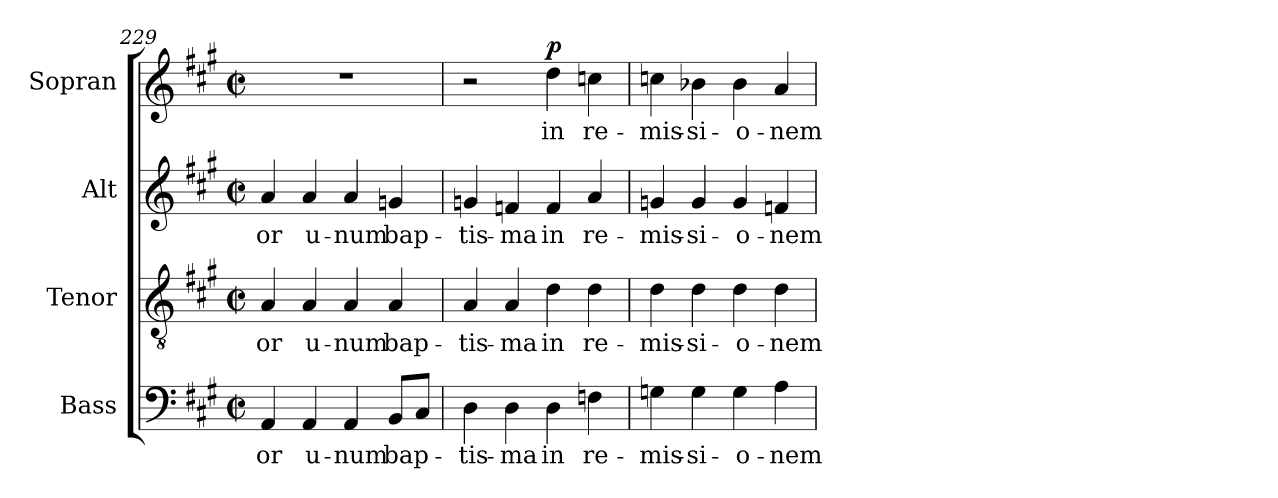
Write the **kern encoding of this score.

**kern	**text	**kern	**text	**kern	**text	**kern	**text	**dynam
*part4	*part4	*part3	*part3	*part2	*part2	*part1	*part1	*part1
*staff4	*staff4	*staff3	*staff3	*staff2	*staff2	*staff1	*staff1	*staff1
*I"Bass	*	*I"Tenor	*	*I"Alt	*	*I"Sopran	*	*
*I'B.	*	*I'T.	*	*I'A.	*	*I'S.	*	*
*clefF4	*	*clefGv2	*	*clefG2	*	*clefG2	*	*
*k[f#c#g#]	*	*k[f#c#g#]	*	*k[f#c#g#]	*	*k[f#c#g#]	*	*
*A:	*	*A:	*	*A:	*	*A:	*	*
*M2/2	*	*M2/2	*	*M2/2	*	*M2/2	*	*
*met(c|)	*	*met(c|)	*	*met(c|)	*	*met(c|)	*	*
=229	=229	=229	=229	=229	=229	=229	=229	=229
!	!LO:LY:b	!	!LO:LY:b	!	!LO:LY:b	!	!	!
4AA/	-or	4A/	-or	4a/	-or	1r	.	.
!	!LO:LY:b	!	!LO:LY:b	!	!LO:LY:b	!	!	!
4AA/	u-	4A/	u-	4a/	u-	.	.	.
!	!LO:LY:b	!	!LO:LY:b	!	!LO:LY:b	!	!	!
4AA/	-num	4A/	-num	4a/	-num	.	.	.
!	!LO:LY:b	!	!LO:LY:b	!	!LO:LY:b	!	!	!
8BB/L	bap-	4A/	bap-	4gn/	bap-	.	.	.
8C#/J	.	.	.	.	.	.	.	.
=230	=230	=230	=230	=230	=230	=230	=230	=230
!	!LO:LY:b	!	!LO:LY:b	!	!LO:LY:b	!	!	!
4D\	-tis-	4A/	-tis-	4gn/	-tis-	2r	.	.
!	!LO:LY:b	!	!LO:LY:b	!	!LO:LY:b	!	!	!
4D\	-ma	4A/	-ma	4fn/	-ma	.	.	.
!	!LO:LY:b	!	!LO:LY:b	!	!LO:LY:b	!	!LO:LY:b	!LO:DY:a
4D\	in	4d\	in	4f/	in	4dd\	in	p
!	!LO:LY:b	!	!LO:LY:b	!	!LO:LY:b	!	!LO:LY:b	!
4Fn\	re-	4d\	re-	4a/	re-	4ccn\	re-	.
=231	=231	=231	=231	=231	=231	=231	=231	=231
!	!LO:LY:b	!	!LO:LY:b	!	!LO:LY:b	!	!LO:LY:b	!
4Gn\	-mis-	4d\	-mis-	4gn/	-mis-	4ccn\	-mis-	.
!	!LO:LY:b	!	!LO:LY:b	!	!LO:LY:b	!	!LO:LY:b	!
4G\	-si-	4d\	-si-	4g/	-si-	4b-X\	-si-	.
!	!LO:LY:b	!	!LO:LY:b	!	!LO:LY:b	!	!LO:LY:b	!
4G\	-o-	4d\	-o-	4g/	-o-	4b-\	-o-	.
!	!LO:LY:b	!	!LO:LY:b	!	!LO:LY:b	!	!LO:LY:b	!
4A\	-nem	4d\	-nem	4fn/	-nem	4a/	-nem	.
=	=	=	=	=	=	=	=	=
*-	*-	*-	*-	*-	*-	*-	*-	*-
